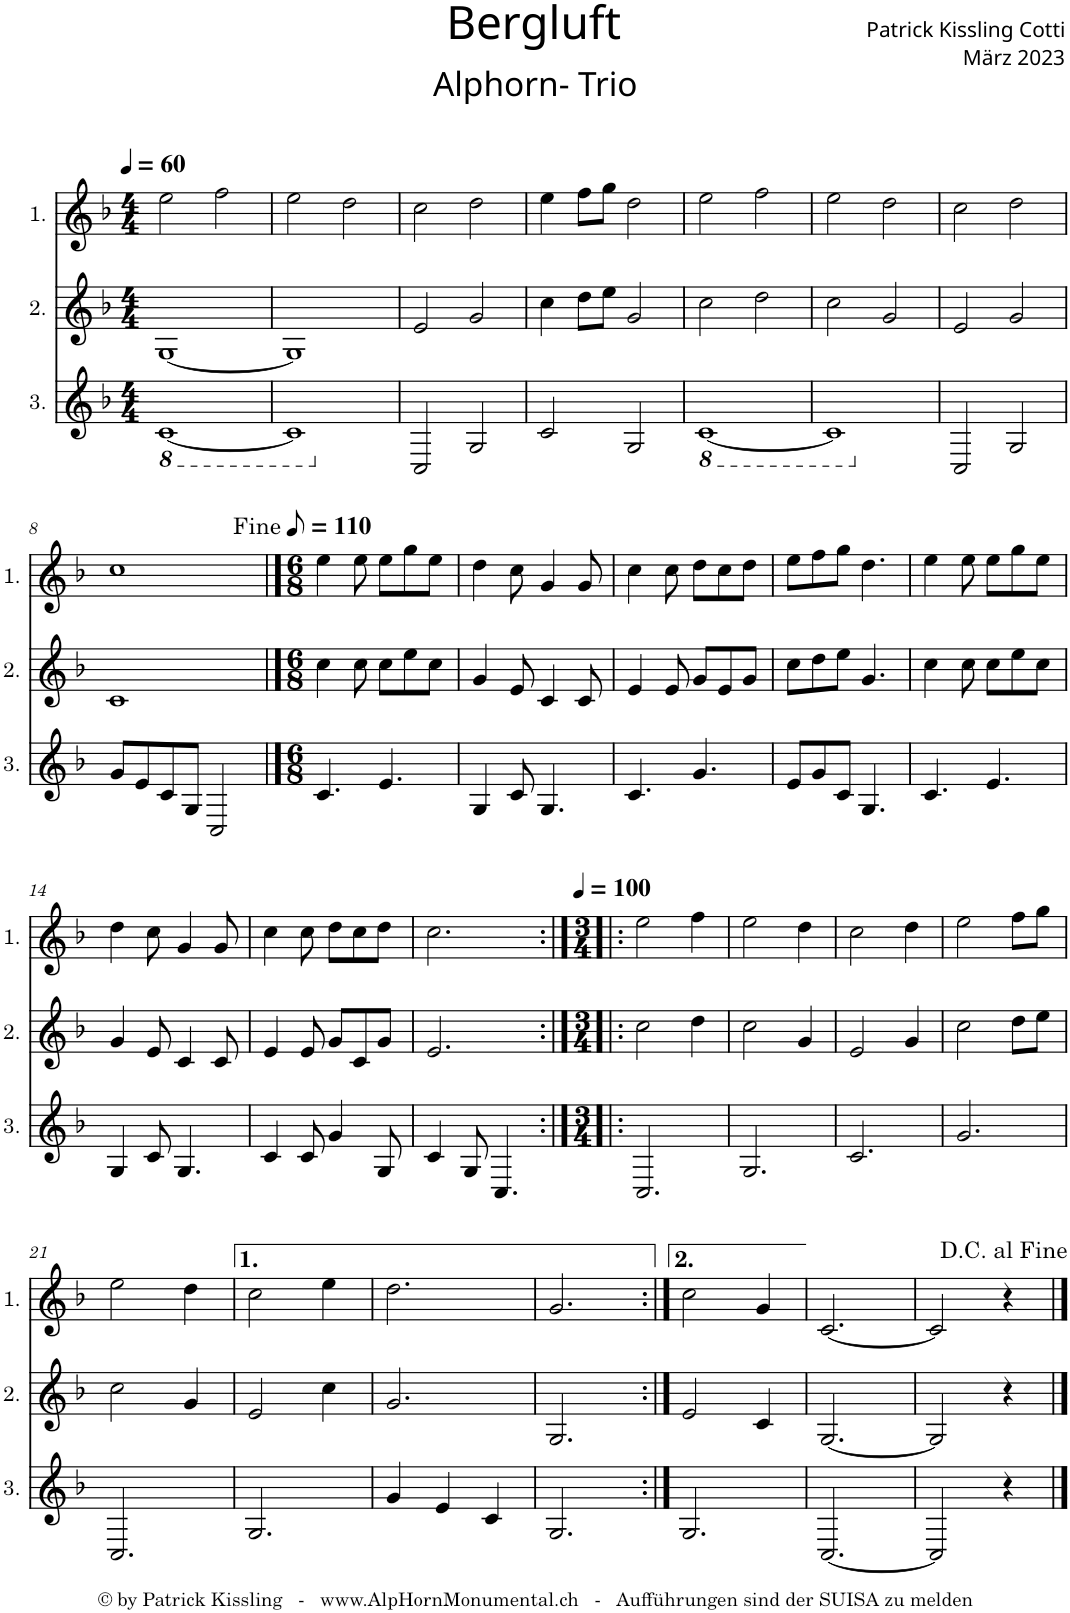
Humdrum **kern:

**kern	**kern	**kern
*part3	*part2	*part1
*staff3	*staff2	*staff1
*I"3.	*I"2.	*I"1.
*clefG2	*clefG2	*clefG2
*Trd4c7	*Trd4c7	*Trd4c7
*k[b-]	*k[b-]	*k[b-]
*M4/4	*M4/4	*M4/4
*MM60	*MM60	*MM60
*8ba	*	*
=1	=1	=1
[1C	[1G	2ee\
.	.	2ff\
=2	=2	=2
1C]	1G]	2ee\
.	.	2dd\
=3	=3	=3
*X8ba	*	*
2C/	2e/	2cc\
2G/	2g/	2dd\
=4	=4	=4
2c/	4cc\	4ee\
.	8dd\L	8ff\L
.	8ee\J	8gg\J
2G/	2g/	2dd\
=5	=5	=5
*8ba	*	*
[1C	2cc\	2ee\
.	2dd\	2ff\
=6	=6	=6
1C]	2cc\	2ee\
.	2g/	2dd\
=7	=7	=7
*X8ba	*	*
2C/	2e/	2cc\
2G/	2g/	2dd\
!!LO:LB:g=z
=8	=8	=8
8g/L	1c	1cc
8e/	.	.
8c/	.	.
8G/J	.	.
2C/	.	.
==9	==9	==9
*M6/8	*M6/8	*M6/8
*	*	*MM55
4.c/	4cc\	4ee\
.	8cc\	8ee\
4.e/	8cc\L	8ee\L
.	8ee\	8gg\
.	8cc\J	8ee\J
=10	=10	=10
4G/	4g/	4dd\
8c/	8e/	8cc\
4.G/	4c/	4g/
.	8c/	8g/
=11	=11	=11
4.c/	4e/	4cc\
.	8e/	8cc\
4.g/	8g/L	8dd\L
.	8e/	8cc\
.	8g/J	8dd\J
=12	=12	=12
8e/L	8cc\L	8ee\L
8g/	8dd\	8ff\
8c/J	8ee\J	8gg\J
4.G/	4.g/	4.dd\
=13	=13	=13
4.c/	4cc\	4ee\
.	8cc\	8ee\
4.e/	8cc\L	8ee\L
.	8ee\	8gg\
.	8cc\J	8ee\J
!!LO:LB:g=z
=14	=14	=14
4G/	4g/	4dd\
8c/	8e/	8cc\
4.G/	4c/	4g/
.	8c/	8g/
=15	=15	=15
4c/	4e/	4cc\
8c/	8e/	8cc\
4g/	8g/L	8dd\L
.	8c/	8cc\
8G/	8g/J	8dd\J
=16	=16	=16
4c/	2.e/	2.cc\
8G/	.	.
4.C/	.	.
=17:|!|:	=17:|!|:	=17:|!|:
*M3/4	*M3/4	*M3/4
*	*	*MM100
2.C/	2cc\	2ee\
.	4dd\	4ff\
=18	=18	=18
2.G/	2cc\	2ee\
.	4g/	4dd\
=19	=19	=19
2.c/	2e/	2cc\
.	4g/	4dd\
=20	=20	=20
2.g/	2cc\	2ee\
.	8dd\L	8ff\L
.	8ee\J	8gg\J
!!LO:LB:g=z
=21	=21	=21
2.C/	2cc\	2ee\
.	4g/	4dd\
=22	=22	=22
2.G/	2e/	2cc\
.	4cc\	4ee\
=23	=23	=23
4g/	2.g/	2.dd\
4e/	.	.
4c/	.	.
=24	=24	=24
2.G/	2.G/	2.g/
=25:|!	=25:|!	=25:|!
2.G/	2e/	2cc\
.	4c/	4g/
=26	=26	=26
[2.C/	[2.G/	[2.c/
=27	=27	=27
2C/]	2G/]	2c/]
4r	4r	4r
==	==	==
*-	*-	*-
